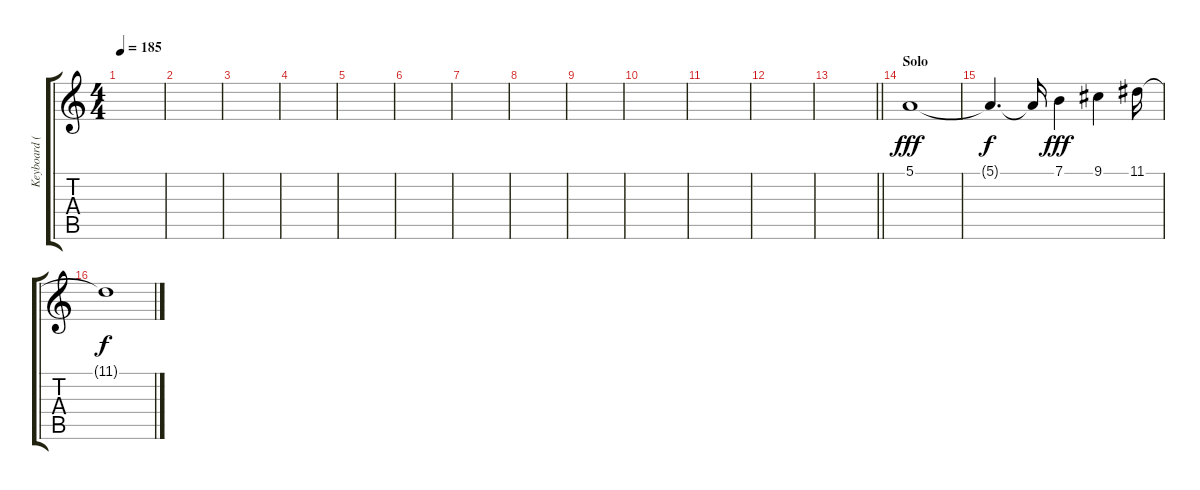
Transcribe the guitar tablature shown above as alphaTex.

\track ("Keyboard (Ovie)" "Keyboard (") {instrument stringensemble1}
\staff {score tabs}
\tuning (E4 B3 G3 D3 A2 E2) {hide}
\ts (4 4)
\tempo 185
\clef g2
\ks c
|
|
|
|
|
|
|
|
|
|
|
|
\barLineRight lightlight
|
\section ("" "Solo")
5.1.1{dy fff} |
5.1{t}.4{d dy f} 5.1{t}.16 7.1.4{dy fff} 9.1.4 11.1.16 |
11.1{t}.1{dy f}
